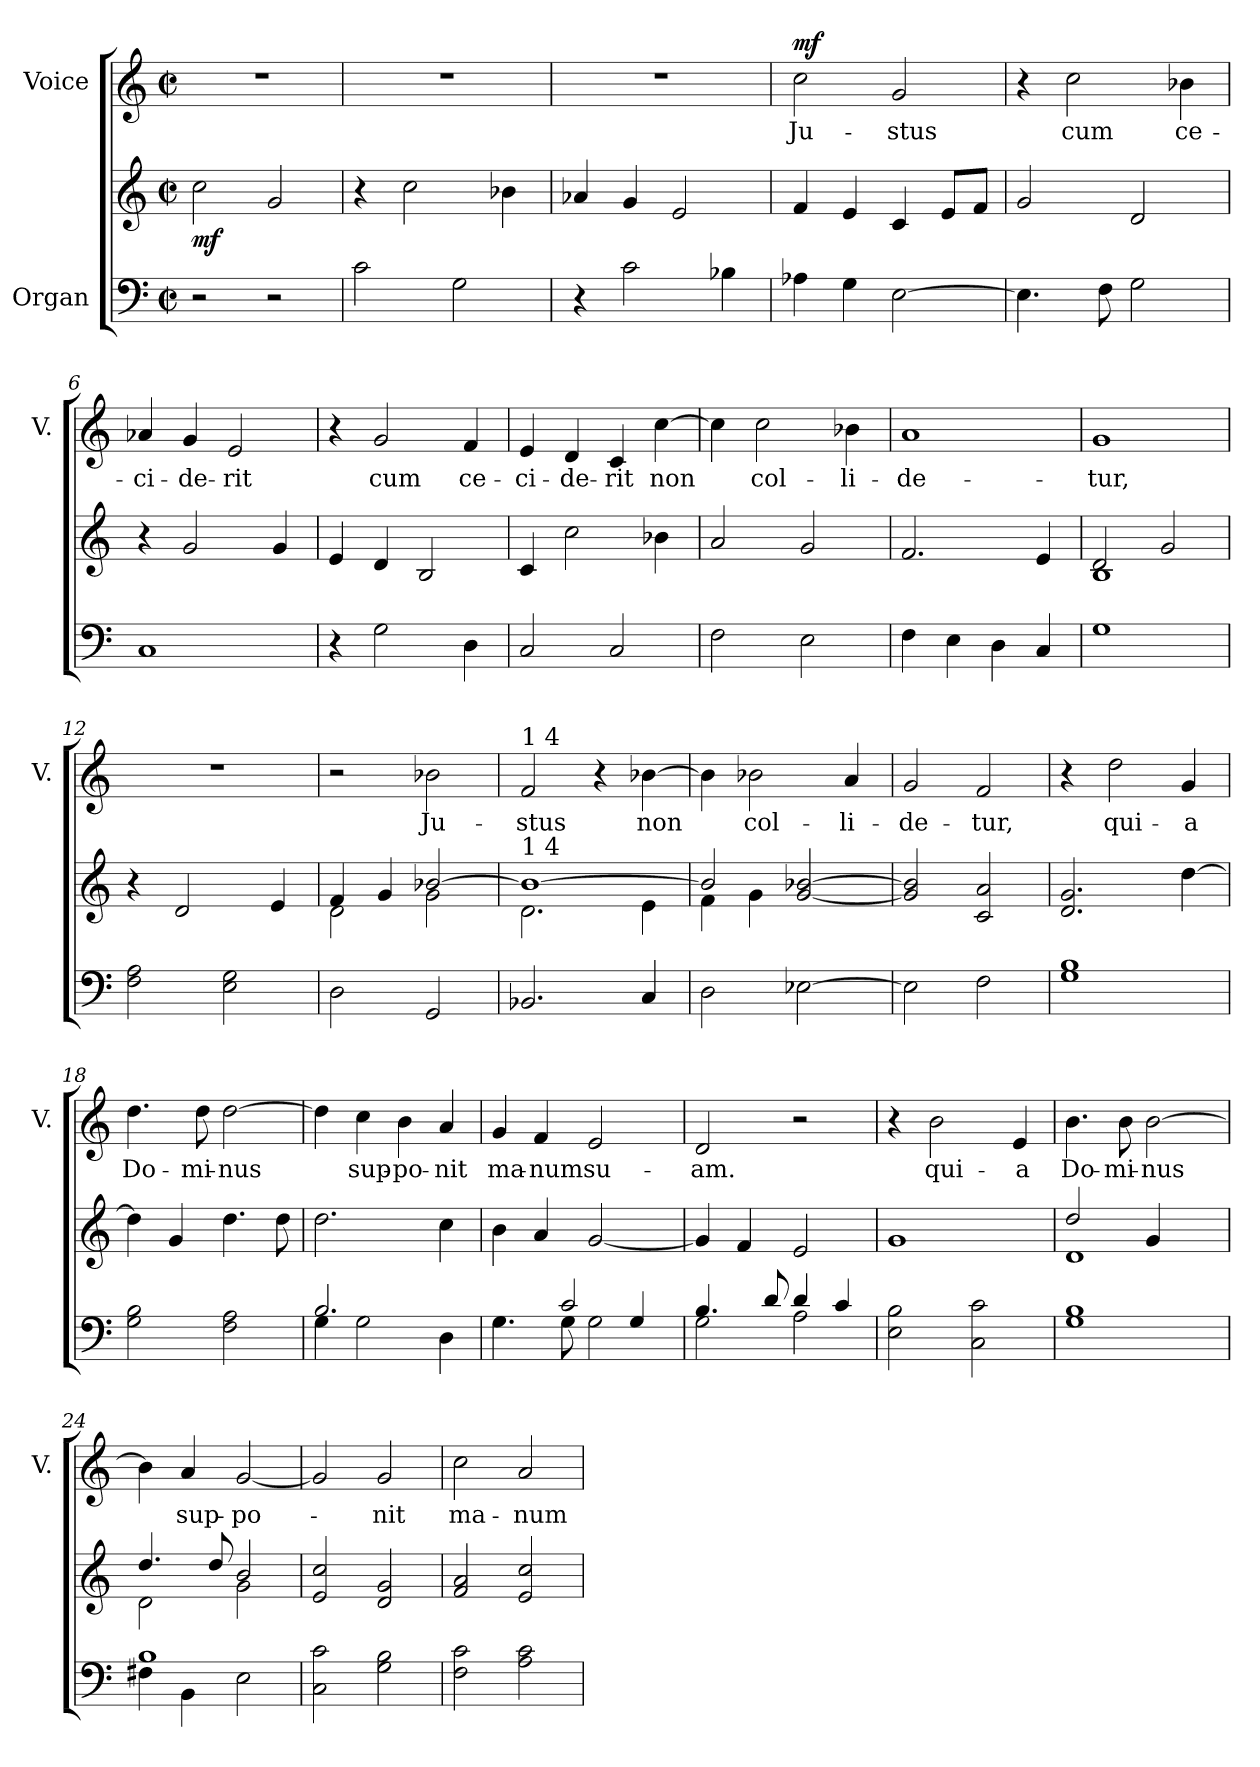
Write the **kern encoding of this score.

**kern	**kern	**dynam	**kern	**text	**dynam
*part2	*part2	*part2	*part1	*part1	*part1
*staff3	*staff2	*staff2/3	*staff1	*staff1	*staff1
*I"Organ	*	*	*I"Voice	*	*
*	*	*	*I'V.	*	*
*clefF4	*clefG2	*	*clefG2	*	*
*k[]	*k[]	*	*k[]	*	*
*C:	*C:	*	*C:	*	*
*M2/2	*M2/2	*	*M2/2	*	*
*met(c|)	*met(c|)	*	*met(c|)	*	*
=1	=1	=1	=1	=1	=1
!	!	!LO:DY:b	!	!	!
2r	2cc\	mf	1r	.	.
2r	2g/	.	.	.	.
=2	=2	=2	=2	=2	=2
2c\	4r	.	1r	.	.
.	2cc\	.	.	.	.
2G\	.	.	.	.	.
.	4b-X\	.	.	.	.
=3	=3	=3	=3	=3	=3
4r	4a-X/	.	1r	.	.
2c\	4g/	.	.	.	.
.	2e/	.	.	.	.
4B-X\	.	.	.	.	.
=4	=4	=4	=4	=4	=4
!	!	!	!	!LO:LY:b	!LO:DY:a
4A-X\	4f/	.	2cc\	Ju-	mf
4G\	4e/	.	.	.	.
!	!	!	!	!LO:LY:b	!
[>2E\	4c/	.	2g/	-stus	.
.	8e/L	.	.	.	.
.	8f/J	.	.	.	.
=5	=5	=5	=5	=5	=5
4.E\]	2g/	.	4r	.	.
!	!	!	!	!LO:LY:b	!
.	.	.	2cc\	cum	.
8F\	.	.	.	.	.
2G\	2d/	.	.	.	.
!	!	!	!	!LO:LY:b	!
.	.	.	4b-X\	ce-	.
=6	=6	=6	=6	=6	=6
!	!	!	!	!LO:LY:b	!
1C	4r	.	4a-X/	-ci-	.
!	!	!	!	!LO:LY:b	!
.	2g/	.	4g/	-de-	.
!	!	!	!	!LO:LY:b	!
.	.	.	2e/	-rit	.
.	4g/	.	.	.	.
!!LO:LB:g=z
=7	=7	=7	=7	=7	=7
4r	4e/	.	4r	.	.
!	!	!	!	!LO:LY:b	!
2G\	4d/	.	2g/	cum	.
.	2B/	.	.	.	.
!	!	!	!	!LO:LY:b	!
4D\	.	.	4f/	ce-	.
=8	=8	=8	=8	=8	=8
!	!	!	!	!LO:LY:b	!
2C/	4c/	.	4e/	-ci-	.
!	!	!	!	!LO:LY:b	!
.	2cc\	.	4d/	-de-	.
!	!	!	!	!LO:LY:b	!
2C/	.	.	4c/	-rit	.
!	!	!	!	!LO:LY:b	!
.	4b-X\	.	[>4cc\	non	.
=9	=9	=9	=9	=9	=9
2F\	2a/	.	4cc\]	.	.
!	!	!	!	!LO:LY:b	!
.	.	.	2cc\	col-	.
2E\	2g/	.	.	.	.
!	!	!	!	!LO:LY:b	!
.	.	.	4b-X\	-li-	.
=10	=10	=10	=10	=10	=10
!	!	!	!	!LO:LY:b	!
4F\	2.f/	.	1a	-de-	.
4E\	.	.	.	.	.
4D\	.	.	.	.	.
4C/	4e/	.	.	.	.
=11	=11	=11	=11	=11	=11
*	*^	*	*	*	*
!	!	!	!	!	!LO:LY:b	!
1G	2d/	1B	.	1g	-tur,	.
.	2g/	.	.	.	.	.
*	*v	*v	*	*	*	*
=12	=12	=12	=12	=12	=12
2F\ 2A\	4r	.	1r	.	.
.	2d/	.	.	.	.
2E\ 2G\	.	.	.	.	.
.	4e/	.	.	.	.
=13	=13	=13	=13	=13	=13
*	*^	*	*	*	*
2D\	4f/	2d\	.	2r	.	.
.	4g/	.	.	.	.	.
!	!	!	!	!	!LO:LY:b	!
2GG/	[<2b-X/	2g\	.	2b-X\	Ju-	.
!!LO:LB:g=z
=14	=14	=14	=14	=14	=14	=14
!	!	!	!	!LO:TX:a:t=1 4	!	!
!	!LO:TX:a:t=1 4	!	!	!	!	!
!	!	!	!	!	!LO:LY:b	!
2.BB-X/	1b-_	2.d\	.	2f/	-stus	.
.	.	.	.	4r	.	.
!	!	!	!	!	!LO:LY:b	!
4C/	.	4e\	.	[>4b-X\	non	.
=15	=15	=15	=15	=15	=15	=15
2D\	2b-/]	4f\	.	4b-\]	.	.
!	!	!	!	!	!LO:LY:b	!
.	.	4g\	.	2b-X\	col-	.
[>2E-X\	[>2g/ [>2b-X/	2ryy	.	.	.	.
!	!	!	!	!	!LO:LY:b	!
.	.	.	.	4a/	-li-	.
*	*v	*v	*	*	*	*
=16	=16	=16	=16	=16	=16
!	!	!	!	!LO:LY:b	!
2E-\]	2g/] 2b-/]	.	2g/	-de-	.
!	!	!	!	!LO:LY:b	!
2F\	2c/ 2a/	.	2f/	-tur,	.
=17	=17	=17	=17	=17	=17
1G 1B	2.d/ 2.g/	.	4r	.	.
!	!	!	!	!LO:LY:b	!
.	.	.	2dd\	qui-	.
!	!	!	!	!LO:LY:b	!
.	[>4dd\	.	4g/	-a	.
=18	=18	=18	=18	=18	=18
!	!	!	!	!LO:LY:b	!
2G\ 2B\	4dd\]	.	4.dd\	Do-	.
.	4g/	.	.	.	.
!	!	!	!	!LO:LY:b	!
.	.	.	8dd\	-mi-	.
!	!	!	!	!LO:LY:b	!
2F\ 2A\	4.dd\	.	[>2dd\	-nus	.
.	8dd\	.	.	.	.
=19	=19	=19	=19	=19	=19
*^	*	*	*	*	*
2.B/	4G\	2.dd\	.	4dd\]	.	.
!	!	!	!	!	!LO:LY:b	!
.	2G\	.	.	4cc\	sup-	.
!	!	!	!	!	!LO:LY:b:rj	!
.	.	.	.	4b\	-po-	.
!	!	!	!	!	!LO:LY:b	!
4ryy	4D\	4cc\	.	4a/	-nit	.
=20	=20	=20	=20	=20	=20	=20
*	*^	*	*	*	*	*
!	!	!	!	!	!	!LO:LY:b	!
4.G\	4.ryy	2.ryy	4b\	.	4g/	ma-	.
!	!	!	!	!	!	!LO:LY:b	!
.	.	.	4a/	.	4f/	-num	.
2c/	8G\	.	.	.	.	.	.
!	!	!	!	!	!	!LO:LY:b	!
.	2G\	.	[<2g/	.	2e/	su-	.
.	.	4G/	.	.	.	.	.
8ryy	.	.	.	.	.	.	.
*	*v	*v	*	*	*	*	*
!!LO:LB:g=z
=21	=21	=21	=21	=21	=21	=21
!	!	!	!	!	!LO:LY:b	!
4.B/	2G\	4g/]	.	2d/	-am.	.
.	.	4f/	.	.	.	.
8d/	.	.	.	.	.	.
4d/	2A\	2e/	.	2r	.	.
4c/	.	.	.	.	.	.
*v	*v	*	*	*	*	*
=22	=22	=22	=22	=22	=22
2E\ 2B\	1g	.	4r	.	.
!	!	!	!	!LO:LY:b	!
.	.	.	2b\	qui-	.
2C\ 2c\	.	.	.	.	.
!	!	!	!	!LO:LY:b	!
.	.	.	4e/	-a	.
=23	=23	=23	=23	=23	=23
*	*^	*	*	*	*
!	!	!	!	!	!LO:LY:b	!
1G 1B	2dd/	1d	.	4.b\	Do-	.
!	!	!	!	!	!LO:LY:b	!
.	.	.	.	8b\	-mi-	.
!	!	!	!	!	!LO:LY:b	!
.	4g/	.	.	[>2b\	-nus	.
.	4ryy	.	.	.	.	.
=24	=24	=24	=24	=24	=24	=24
*^	*	*	*	*	*	*
1B	4F#X\	4.dd/	2d\	.	4b\]	.	.
!	!	!	!	!	!	!LO:LY:b	!
.	4BB\	.	.	.	4a/	sup-	.
.	.	8dd/	.	.	.	.	.
!	!	!	!	!	!	!LO:LY:b	!
.	2E\	2b/	2g\	.	[<2g/	-po-	.
*v	*v	*	*	*	*	*	*
*	*v	*v	*	*	*	*
=25	=25	=25	=25	=25	=25
2C\ 2c\	2e/ 2cc/	.	2g/]	.	.
!	!	!	!	!LO:LY:b	!
2G\ 2B\	2d/ 2g/	.	2g/	-nit	.
=26	=26	=26	=26	=26	=26
!	!	!	!	!LO:LY:b	!
2F\ 2c\	2f/ 2a/	.	2cc\	ma-	.
!	!	!	!	!LO:LY:b	!
2A\ 2c\	2e/ 2cc/	.	2a/	-num	.
=	=	=	=	=	=
*-	*-	*-	*-	*-	*-
